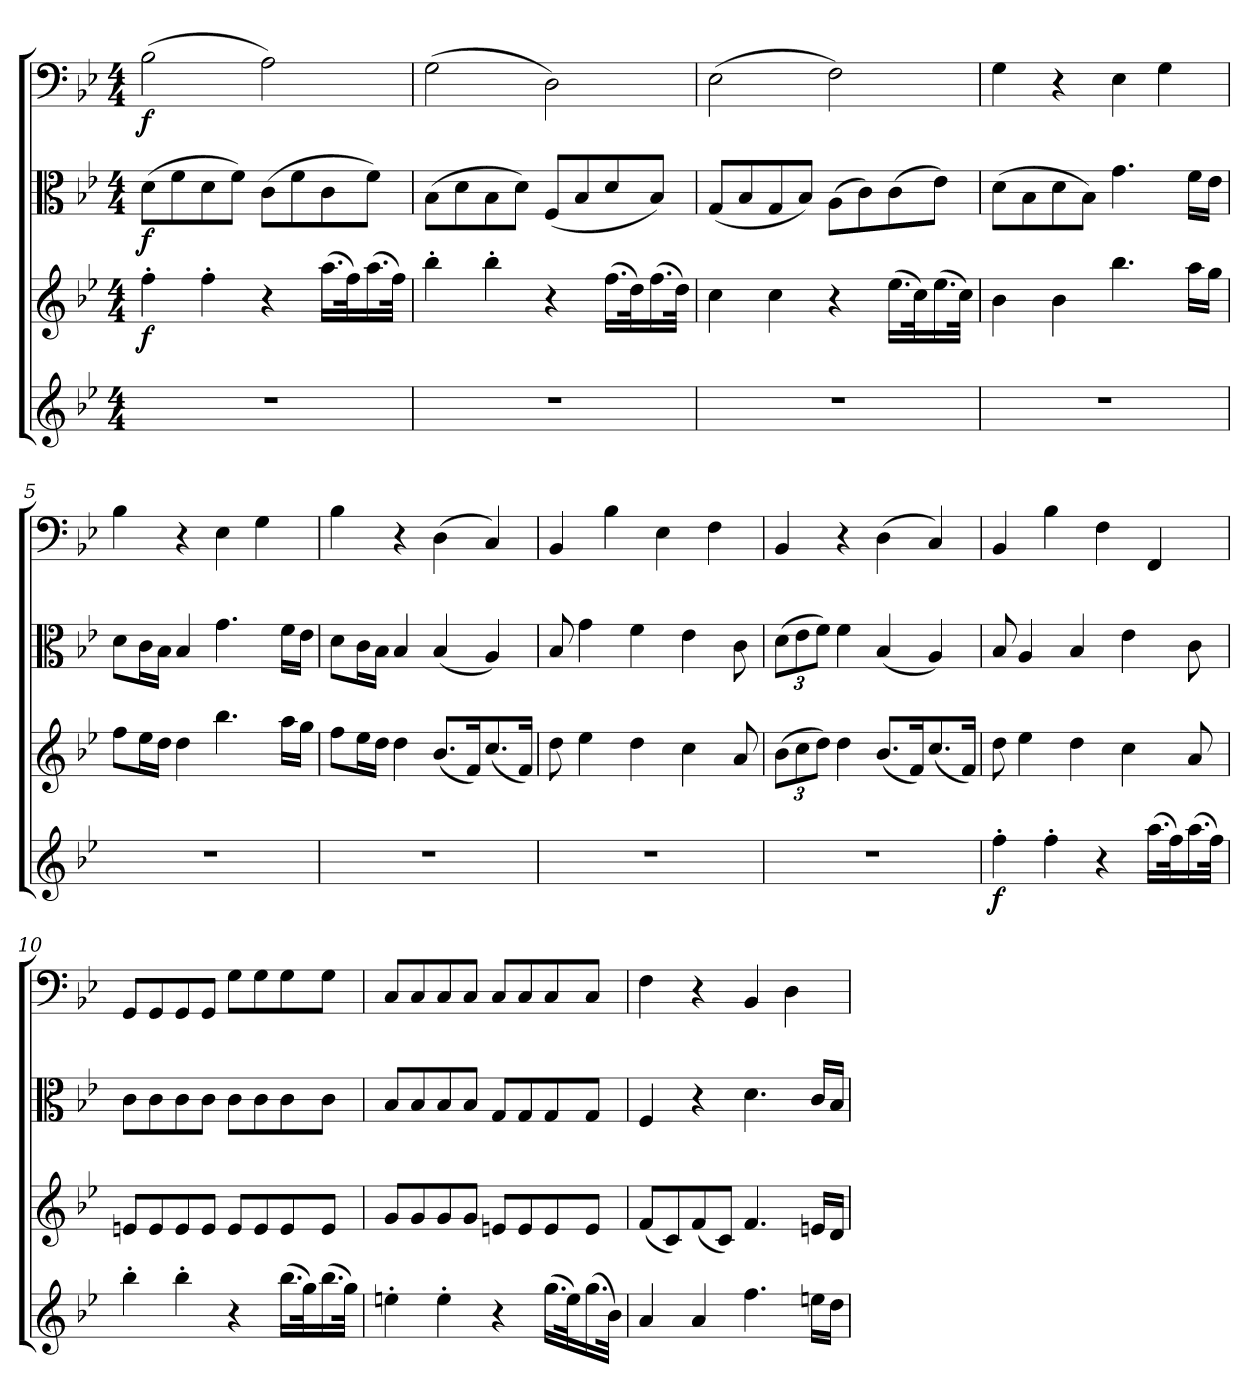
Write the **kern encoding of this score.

**kern	**dynam	**kern	**dynam	**kern	**dynam	**kern	**dynam
*part4	*part4	*part3	*part3	*part2	*part2	*part1	*part1
*staff4	*staff4	*staff3	*staff3	*staff2	*staff2	*staff1	*staff1
*clefG2	*	*clefG2	*	*clefC3	*	*clefF4	*
*k[b-e-]	*	*k[b-e-]	*	*k[b-e-]	*	*k[b-e-]	*
*B-:	*	*B-:	*	*B-:	*	*B-:	*
*M4/4	*	*M4/4	*	*M4/4	*	*M4/4	*
=1	=1	=1	=1	=1	=1	=1	=1
1r	.	4ff'\	f	(8d\L	f	(2B-\	f
.	.	.	.	8f\	.	.	.
.	.	4ff'\	.	8d\	.	.	.
.	.	.	.	8f\J)	.	.	.
.	.	4r	.	(8c\L	.	2A\)	.
.	.	.	.	8f\	.	.	.
.	.	(16.aa\LL	.	8c\	.	.	.
.	.	32ff\K)	.	.	.	.	.
.	.	(16.aa\	.	8f\J)	.	.	.
.	.	32ff\JJk)	.	.	.	.	.
=2	=2	=2	=2	=2	=2	=2	=2
1r	.	4bb-'\	.	(8B-\L	.	(2G\	.
.	.	.	.	8d\	.	.	.
.	.	4bb-'\	.	8B-\	.	.	.
.	.	.	.	8d\J)	.	.	.
.	.	4r	.	(8F/L	.	2D\)	.
.	.	.	.	8B-/	.	.	.
.	.	(16.ff\LL	.	8d/	.	.	.
.	.	32dd\K)	.	.	.	.	.
.	.	(16.ff\	.	8B-/J)	.	.	.
.	.	32dd\JJk)	.	.	.	.	.
=3	=3	=3	=3	=3	=3	=3	=3
1r	.	4cc\	.	(8G/L	.	(2E-\	.
.	.	.	.	8B-/	.	.	.
.	.	4cc\	.	8G/	.	.	.
.	.	.	.	8B-/J)	.	.	.
.	.	4r	.	(8A\L	.	2F\)	.
.	.	.	.	8c\)	.	.	.
.	.	(16.ee-\LL	.	(8c\	.	.	.
.	.	32cc\K)	.	.	.	.	.
.	.	(16.ee-\	.	8e-\J)	.	.	.
.	.	32cc\JJk)	.	.	.	.	.
=4	=4	=4	=4	=4	=4	=4	=4
1r	.	4b-\	.	(8d\L	.	4G\	.
.	.	.	.	8B-\	.	.	.
.	.	4b-\	.	8d\	.	4r	.
.	.	.	.	8B-\J)	.	.	.
.	.	4.bb-\	.	4.g\	.	4E-\	.
.	.	.	.	.	.	4G\	.
.	.	16aa\LL	.	16f\LL	.	.	.
.	.	16gg\JJ	.	16e-\JJ	.	.	.
=5	=5	=5	=5	=5	=5	=5	=5
1r	.	8ff\L	.	8d\L	.	4B-\	.
.	.	16ee-\L	.	16c\L	.	.	.
.	.	16dd\JJ	.	16B-\JJ	.	.	.
.	.	4dd\	.	4B-/	.	4r	.
.	.	4.bb-\	.	4.g\	.	4E-\	.
.	.	.	.	.	.	4G\	.
.	.	16aa\LL	.	16f\LL	.	.	.
.	.	16gg\JJ	.	16e-\JJ	.	.	.
=6	=6	=6	=6	=6	=6	=6	=6
1r	.	8ff\L	.	8d\L	.	4B-\	.
.	.	16ee-\L	.	16c\L	.	.	.
.	.	16dd\JJ	.	16B-\JJ	.	.	.
.	.	4dd\	.	4B-/	.	4r	.
.	.	(8.b-/L	.	(4B-/	.	(4D\	.
.	.	16f/K)	.	.	.	.	.
.	.	(8.cc/	.	4A/)	.	4C/)	.
.	.	16f/Jk)	.	.	.	.	.
=7	=7	=7	=7	=7	=7	=7	=7
1r	.	8dd\	.	8B-/	.	4BB-/	.
.	.	4ee-\	.	4g\	.	.	.
.	.	.	.	.	.	4B-\	.
.	.	4dd\	.	4f\	.	.	.
.	.	.	.	.	.	4E-\	.
.	.	4cc\	.	4e-\	.	.	.
.	.	.	.	.	.	4F\	.
.	.	8a/	.	8c\	.	.	.
=8	=8	=8	=8	=8	=8	=8	=8
1r	.	(12b-\L	.	(12d\L	.	4BB-/	.
.	.	12cc\	.	12e-\	.	.	.
.	.	12dd\J)	.	12f\J)	.	.	.
.	.	4dd\	.	4f\	.	4r	.
.	.	(8.b-/L	.	(4B-/	.	(4D\	.
.	.	16f/K)	.	.	.	.	.
.	.	(8.cc/	.	4A/)	.	4C/)	.
.	.	16f/Jk)	.	.	.	.	.
=9	=9	=9	=9	=9	=9	=9	=9
4ff'\	f	8dd\	.	8B-/	.	4BB-/	.
.	.	4ee-\	.	4A/	.	.	.
4ff'\	.	.	.	.	.	4B-\	.
.	.	4dd\	.	4B-/	.	.	.
4r	.	.	.	.	.	4F\	.
.	.	4cc\	.	4e-\	.	.	.
(16.aa\LL	.	.	.	.	.	4FF/	.
32ff\K)	.	.	.	.	.	.	.
(16.aa\	.	8a/	.	8c\	.	.	.
32ff\JJk)	.	.	.	.	.	.	.
=10	=10	=10	=10	=10	=10	=10	=10
4bb-'\	.	8en/L	.	8c\L	.	8GG/L	.
.	.	8e/	.	8c\	.	8GG/	.
4bb-'\	.	8e/	.	8c\	.	8GG/	.
.	.	8e/J	.	8c\J	.	8GG/J	.
4r	.	8e/L	.	8c\L	.	8G\L	.
.	.	8e/	.	8c\	.	8G\	.
(16.bb-\LL	.	8e/	.	8c\	.	8G\	.
32gg\K)	.	.	.	.	.	.	.
(16.bb-\	.	8e/J	.	8c\J	.	8G\J	.
32gg\JJk)	.	.	.	.	.	.	.
=11	=11	=11	=11	=11	=11	=11	=11
4een'\	.	8g/L	.	8B-/L	.	8C/L	.
.	.	8g/	.	8B-/	.	8C/	.
4ee'\	.	8g/	.	8B-/	.	8C/	.
.	.	8g/J	.	8B-/J	.	8C/J	.
4r	.	8en/L	.	8G/L	.	8C/L	.
.	.	8e/	.	8G/	.	8C/	.
(16.gg\LL	.	8e/	.	8G/	.	8C/	.
32ee\K)	.	.	.	.	.	.	.
(16.gg\	.	8e/J	.	8G/J	.	8C/J	.
32b-\JJk)	.	.	.	.	.	.	.
=12	=12	=12	=12	=12	=12	=12	=12
4a/	.	(8f/L	.	4F/	.	4F\	.
.	.	8c/)	.	.	.	.	.
4a/	.	(8f/	.	4r	.	4r	.
.	.	8c/J)	.	.	.	.	.
4.ff\	.	4.f/	.	4.d\	.	4BB-/	.
.	.	.	.	.	.	4D\	.
16een\LL	.	16en/LL	.	16c/LL	.	.	.
16dd\JJ	.	16d/JJ	.	16B-/JJ	.	.	.
=	=	=	=	=	=	=	=
*-	*-	*-	*-	*-	*-	*-	*-
